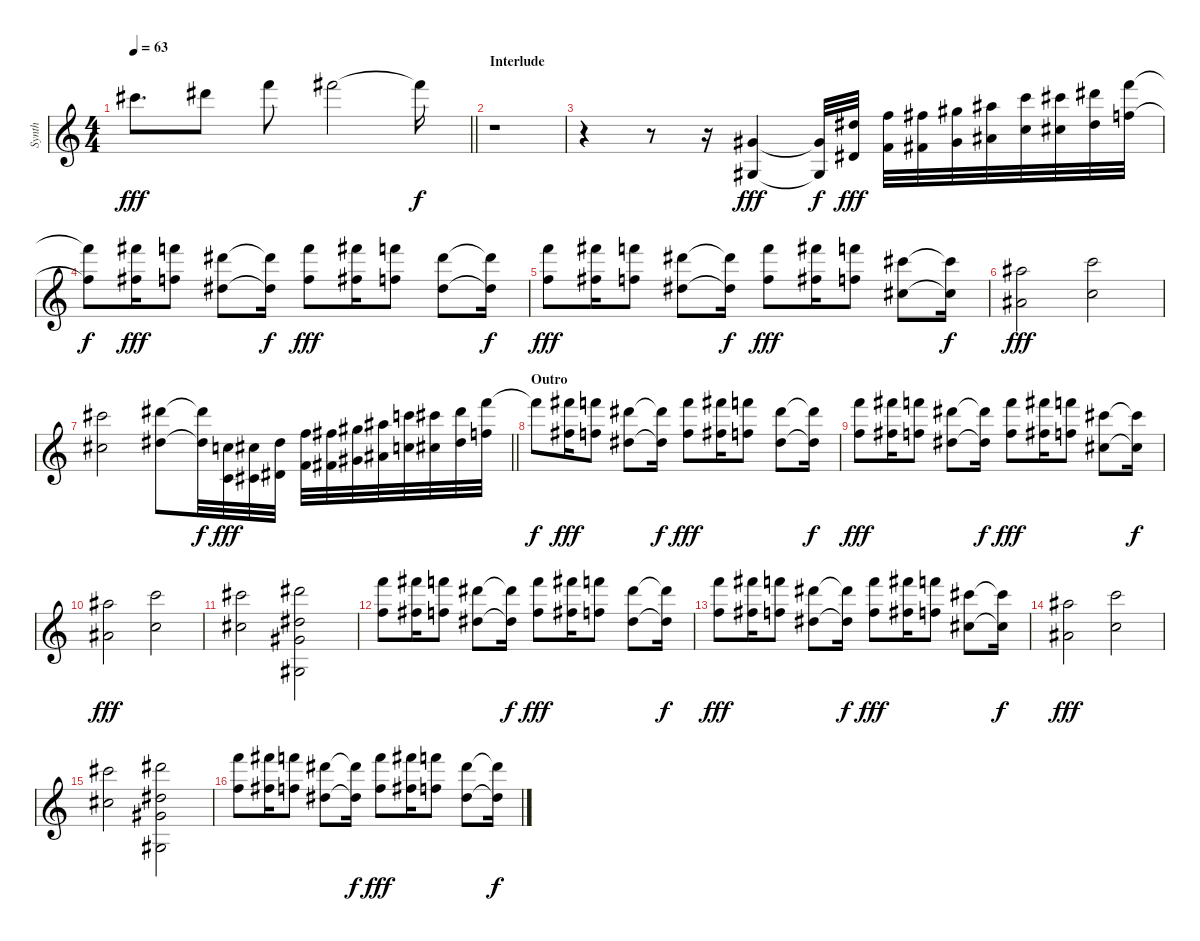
\track ("Synth" "Synth") {instrument stringensemble1}
\staff {score}
\tuning (E4 B3 G3 D3 A2 E2) {hide}
\ts (4 4)
\tempo 63
\clef g2
\barLineRight lightlight
\ks c
21.1.8{d dy fff} 23.1.8 25.1.8 26.1.2 26.1{t}.16{dy f} |
\section ("" "Interlude")
r.1 |
r.4 r.8 r.16 (4.1 6.4).4{dy fff} (4.1{t} 6.4{t}).32{dy f} (11.1 8.3).32{dy fff} (13.1 10.3).32 (14.1 11.3).32 (16.1 13.3).32 (18.1 15.3).32 (20.1 17.3).32 (21.1 18.3).32 (23.1 20.3).32 (25.1 22.3).32 |
(25.1{t} 22.3{t}).8{dy f} (26.1 23.3).16{dy fff} (25.1 22.3).8 (23.1 20.3).8 (23.1{t} 20.3{t}).16{dy f} (25.1 22.3).8{dy fff} (26.1 23.3).16 (25.1 22.3).8 (23.1 20.3).8 (23.1{t} 20.3{t}).16{dy f} |
(25.1 22.3).8{dy fff} (26.1 23.3).16 (25.1 22.3).8 (23.1 20.3).8 (23.1{t} 20.3{t}).16{dy f} (25.1 22.3).8{dy fff} (26.1 23.3).16 (25.1 22.3).8 (21.1 23.4).8 (21.1{t} 23.4{t}).16{dy f} |
(18.1 20.4).2{dy fff} (20.1 22.4).2 |
\barLineRight lightlight
(21.1 23.4).2 (23.1 20.3).8 (23.1{t} 20.3{t}).32{dy f} (22.4 20.6).32{dy fff} (23.4 21.6).32 (20.3 18.5).32 (18.2 20.5).32 (19.2 21.5).32 (16.1 18.4).32 (18.1 20.4).32 (20.1 22.4).32 (21.1 23.4).32 (23.1 20.3).32 (25.1 22.3).32 |
\section ("" "Outro")
25.1{t}.8{dy f volume 5} (26.1 23.3).16{dy fff} (25.1 22.3).8 (23.1 20.3).8 (23.1{t} 20.3{t}).16{dy f} (25.1 22.3).8{dy fff} (26.1 23.3).16 (25.1 22.3).8 (23.1 20.3).8 (23.1{t} 20.3{t}).16{dy f} |
(25.1 22.3).8{dy fff} (26.1 23.3).16 (25.1 22.3).8 (23.1 20.3).8 (23.1{t} 20.3{t}).16{dy f} (25.1 22.3).8{dy fff} (26.1 23.3).16 (25.1 22.3).8 (21.1 23.4).8 (21.1{t} 23.4{t}).16{dy f} |
(18.1 20.4).2{dy fff} (20.1 22.4).2 |
(21.1 23.4).2 (23.1 20.3 23.5 16.6).2 |
(25.1 22.3).8{volume 2} (26.1 23.3).16 (25.1 22.3).8 (23.1 20.3).8 (23.1{t} 20.3{t}).16{dy f} (25.1 22.3).8{dy fff} (26.1 23.3).16 (25.1 22.3).8 (23.1 20.3).8 (23.1{t} 20.3{t}).16{dy f} |
(25.1 22.3).8{dy fff} (26.1 23.3).16 (25.1 22.3).8 (23.1 20.3).8 (23.1{t} 20.3{t}).16{dy f} (25.1 22.3).8{dy fff} (26.1 23.3).16 (25.1 22.3).8 (21.1 23.4).8 (21.1{t} 23.4{t}).16{dy f} |
(18.1 20.4).2{dy fff} (20.1 22.4).2 |
(21.1 23.4).2 (23.1 20.3 23.5 16.6).2 |
(25.1 22.3).8{volume 0} (26.1 23.3).16 (25.1 22.3).8 (23.1 20.3).8 (23.1{t} 20.3{t}).16{dy f} (25.1 22.3).8{dy fff} (26.1 23.3).16 (25.1 22.3).8 (23.1 20.3).8 (23.1{t} 20.3{t}).16{dy f}
